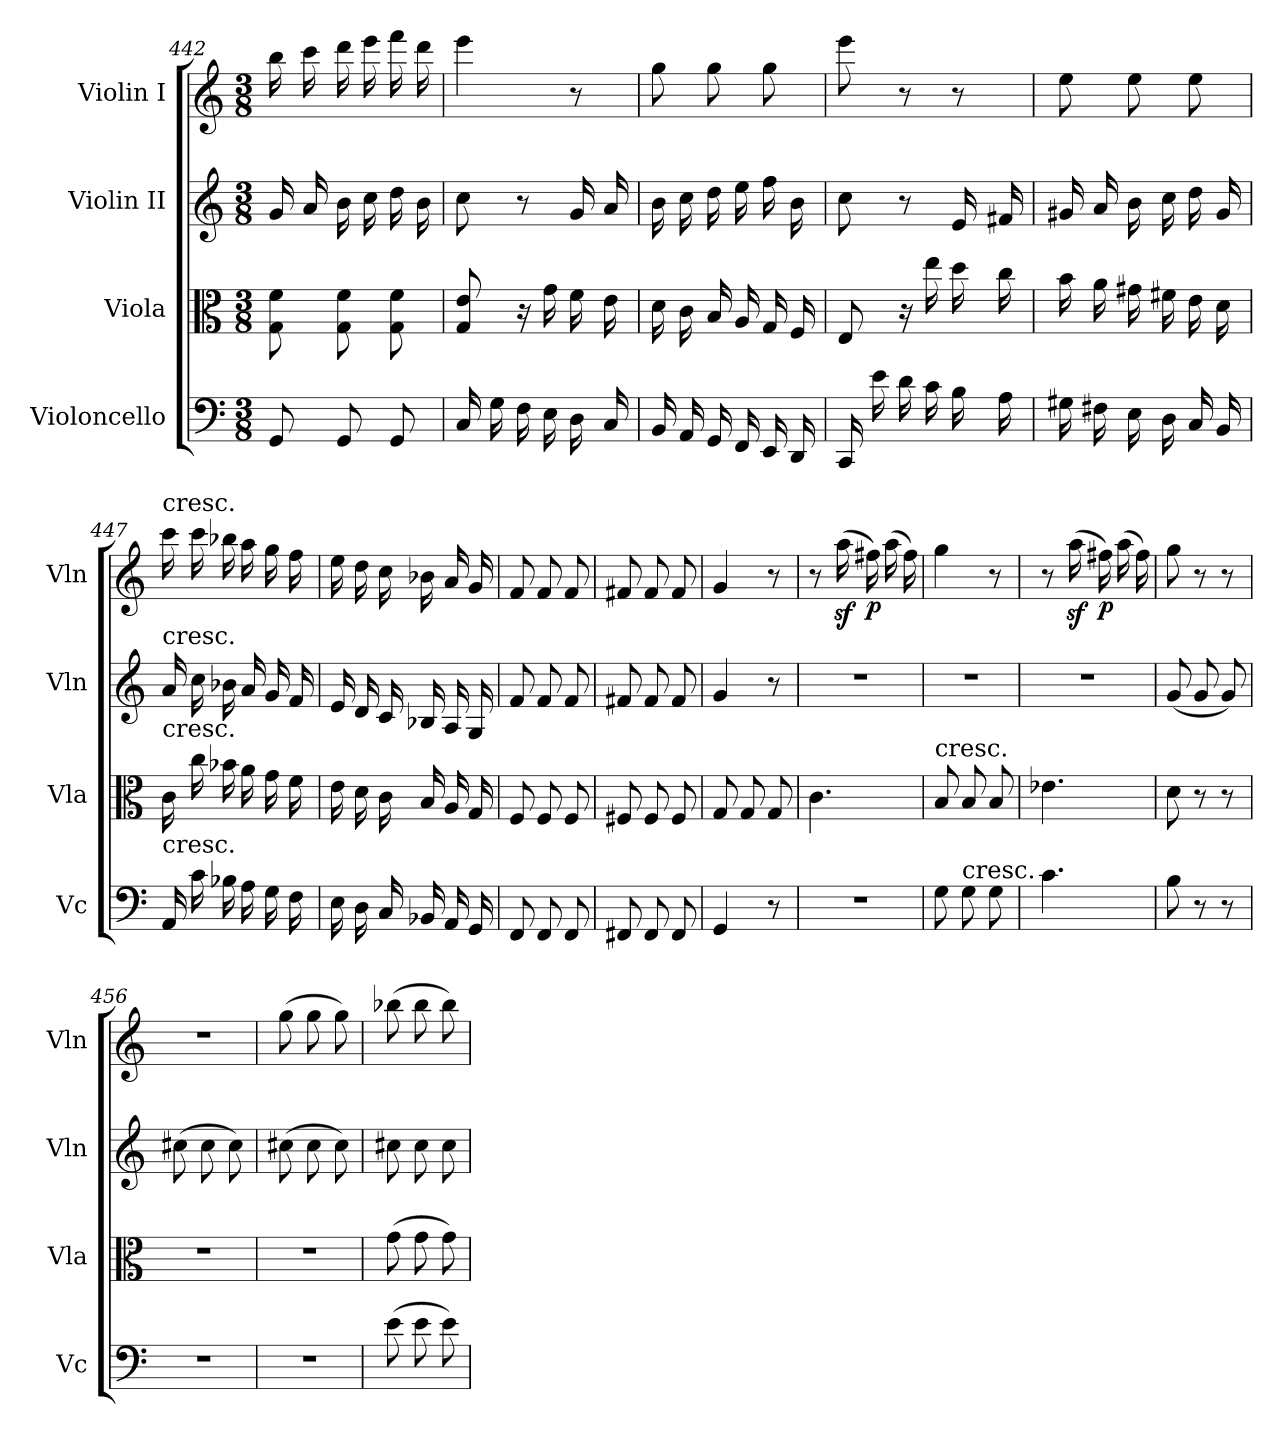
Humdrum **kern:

**kern	**kern	**kern	**kern	**dynam
*part4	*part3	*part2	*part1	*part1
*staff4	*staff3	*staff2	*staff1	*staff1
*I"Violoncello	*I"Viola	*I"Violin II	*I"Violin I	*
*I'Vc	*I'Vla	*I'Vln	*I'Vln	*
*clefF4	*clefC3	*clefG2	*clefG2	*
*k[]	*k[]	*k[]	*k[]	*
*C:	*C:	*C:	*C:	*
*M3/8	*M3/8	*M3/8	*M3/8	*
=442	=442	=442	=442	=442
8GG	8G 8f	16g	16bb	.
.	.	16a	16ccc	.
8GG	8G 8f	16b	16ddd	.
.	.	16cc	16eee	.
8GG	8G 8f	16dd	16fff	.
.	.	16b	16ddd	.
=443	=443	=443	=443	=443
16C	8G 8e	8cc	4eee	.
16G	.	.	.	.
16F	16r	8r	.	.
16E	16g	.	.	.
16D	16f	16g	8r	.
16C	16e	16a	.	.
=444	=444	=444	=444	=444
16BB	16d	16b	8gg	.
16AA	16c	16cc	.	.
16GG	16B	16dd	8gg	.
16FF	16A	16ee	.	.
16EE	16G	16ff	8gg	.
16DD	16F	16b	.	.
=445	=445	=445	=445	=445
16CC	8E	8cc	8eee	.
16e	.	.	.	.
16d	16r	8r	8r	.
16c	16ee	.	.	.
16B	16dd	16e	8r	.
16A	16cc	16f#X	.	.
=446	=446	=446	=446	=446
16G#X	16b	16g#X	8ee	.
16F#X	16a	16a	.	.
16E	16g#X	16b	8ee	.
16D	16f#X	16cc	.	.
16C	16e	16dd	8ee	.
16BB	16d	16g#	.	.
=447	=447	=447	=447	=447
!	!	!	!LO:TX:a:t=cresc.	!
!	!	!LO:TX:a:t=cresc.	!	!
!	!LO:TX:a:t=cresc.	!	!	!
!LO:TX:a:t=cresc.	!	!	!	!
16AA	16c	16a	16ccc	.
16c	16cc	16cc	16ccc	.
16B-X	16b-X	16b-X	16bb-X	.
16A	16a	16a	16aa	.
16G	16g	16g	16gg	.
16F	16f	16f	16ff	.
=448	=448	=448	=448	=448
16E	16e	16e	16ee	.
16D	16d	16d	16dd	.
16C	16c	16c	16cc	.
16BB-X	16B	16B-X	16b-X	.
16AA	16A	16A	16a	.
16GG	16G	16G	16g	.
=449	=449	=449	=449	=449
8FF	8F	8f	8f	.
8FF	8F	8f	8f	.
8FF	8F	8f	8f	.
=450	=450	=450	=450	=450
8FF#X	8F#X	8f#X	8f#X	.
8FF#	8F#	8f#	8f#	.
8FF#	8F#	8f#	8f#	.
=451	=451	=451	=451	=451
4GG	8G	4g	4g	.
.	8G	.	.	.
8r	8G	8r	8r	.
=452	=452	=452	=452	=452
4.r	4.c	4.r	8r	.
.	.	.	(16aaz	.
.	.	.	16ff#X)	p
.	.	.	(16aa	.
.	.	.	16ff#)	.
=453	=453	=453	=453	=453
!	!LO:TX:a:t=cresc.	!	!	!
8G	8B	4.r	4gg	.
!LO:TX:a:t=cresc.	!	!	!	!
8G	8B	.	.	.
8G	8B	.	8r	.
=454	=454	=454	=454	=454
4.c	4.e-X	4.r	8r	.
.	.	.	(16aaz	.
.	.	.	16ff#X)	p
.	.	.	(16aa	.
.	.	.	16ff#)	.
=455	=455	=455	=455	=455
8B	8d	(8g	8gg	.
8r	8r	8g	8r	.
8r	8r	8g)	8r	.
=456	=456	=456	=456	=456
4.r	4.r	(8cc#X	4.r	.
.	.	8cc#	.	.
.	.	8cc#)	.	.
=457	=457	=457	=457	=457
4.r	4.r	(8cc#X	(8gg	.
.	.	8cc#	8gg	.
.	.	8cc#)	8gg)	.
=458	=458	=458	=458	=458
(8e	(8g	8cc#X	(8bb-X	.
8e	8g	8cc#	8bb-	.
8e)	8g)	8cc#	8bb-)	.
=	=	=	=	=
*-	*-	*-	*-	*-
